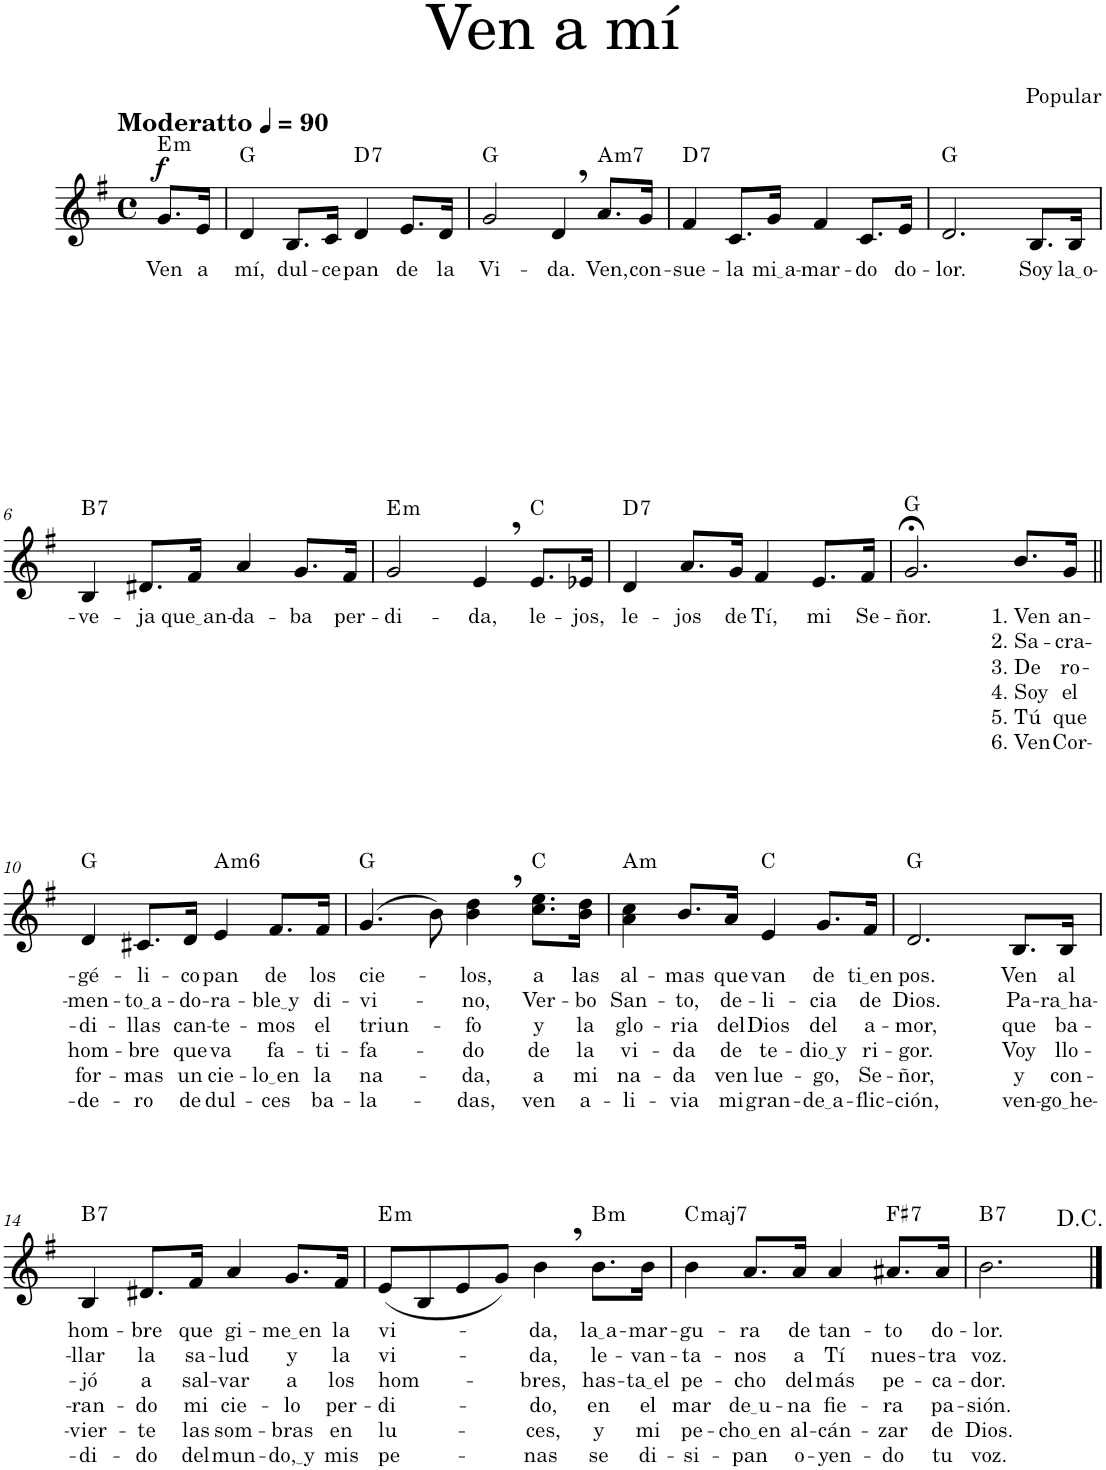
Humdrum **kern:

**kern	**text	**text	**text	**text	**text	**text	**dynam	**harte
*part1	*part1	*part1	*part1	*part1	*part1	*part1	*part1	*part1
*staff1	*staff1	*staff1	*staff1	*staff1	*staff1	*staff1	*staff1	*
*I"Soprano	*	*	*	*	*	*	*	*
*I'S.	*	*	*	*	*	*	*	*
*clefG2	*	*	*	*	*	*	*	*
*k[f#]	*	*	*	*	*	*	*	*
*M4/4	*	*	*	*	*	*	*	*
*met(c)	*	*	*	*	*	*	*	*
*MM90	*	*	*	*	*	*	*	*
=1	=1	=1	=1	=1	=1	=1	=1	=1
!LO:TX:a:B:t=Moderatto	!	!	!	!	!	!	!	!
!	!LO:LY:b	!	!	!	!	!	!LO:DY:a	!LO:H:kt=m
8.g/L	Ven	.	.	.	.	.	f	E:min
!	!LO:LY:b	!	!	!	!	!	!	!
16e/Jk	a	.	.	.	.	.	.	.
=2	=2	=2	=2	=2	=2	=2	=2	=2
!	!LO:LY:b	!	!	!	!	!	!	!
4d/	mí,	.	.	.	.	.	.	G:maj
!	!LO:LY:b	!	!	!	!	!	!	!
8.B/L	dul-	.	.	.	.	.	.	.
!	!LO:LY:b	!	!	!	!	!	!	!
16c/Jk	-ce	.	.	.	.	.	.	.
!	!LO:LY:b	!	!	!	!	!	!	!LO:H:kt=7
4d/	pan	.	.	.	.	.	.	D:7
!	!LO:LY:b	!	!	!	!	!	!	!
8.e/L	de	.	.	.	.	.	.	.
!	!LO:LY:b	!	!	!	!	!	!	!
16d/Jk	la	.	.	.	.	.	.	.
=3	=3	=3	=3	=3	=3	=3	=3	=3
!	!LO:LY:b	!	!	!	!	!	!	!
2g/	Vi-	.	.	.	.	.	.	G:maj
!	!LO:LY:b	!	!	!	!	!	!	!
4d,/	-da.	.	.	.	.	.	.	.
!	!LO:LY:b	!	!	!	!	!	!	!LO:H:kt=m7
8.a/L	Ven,	.	.	.	.	.	.	A:min7
!	!LO:LY:b	!	!	!	!	!	!	!
16g/Jk	con-	.	.	.	.	.	.	.
=4	=4	=4	=4	=4	=4	=4	=4	=4
!	!LO:LY:b	!	!	!	!	!	!	!LO:H:kt=7
4f#/	-sue-	.	.	.	.	.	.	D:7
!	!LO:LY:b	!	!	!	!	!	!	!
8.c/L	-la	.	.	.	.	.	.	.
!	!LO:LY:b	!	!	!	!	!	!	!
16g/Jk	mi a	.	.	.	.	.	.	.
!	!LO:LY:b	!	!	!	!	!	!	!
4f#/	-mar-	.	.	.	.	.	.	.
!	!LO:LY:b	!	!	!	!	!	!	!
8.c/L	-do	.	.	.	.	.	.	.
!	!LO:LY:b	!	!	!	!	!	!	!
16e/Jk	do-	.	.	.	.	.	.	.
=5	=5	=5	=5	=5	=5	=5	=5	=5
!	!LO:LY:b	!	!	!	!	!	!	!
2.d/	-lor.	.	.	.	.	.	.	G:maj
!	!LO:LY:b	!	!	!	!	!	!	!
8.B/L	Soy	.	.	.	.	.	.	.
!	!LO:LY:b	!	!	!	!	!	!	!
16B/Jk	la o	.	.	.	.	.	.	.
!!LO:LB:g=z
=6	=6	=6	=6	=6	=6	=6	=6	=6
!	!LO:LY:b	!	!	!	!	!	!	!LO:H:kt=7
4B/	-ve-	.	.	.	.	.	.	B:7
!	!LO:LY:b	!	!	!	!	!	!	!
8.d#X/L	-ja	.	.	.	.	.	.	.
!	!LO:LY:b	!	!	!	!	!	!	!
16f#/Jk	que an	.	.	.	.	.	.	.
!	!LO:LY:b	!	!	!	!	!	!	!
4a/	-da-	.	.	.	.	.	.	.
!	!LO:LY:b	!	!	!	!	!	!	!
8.g/L	-ba	.	.	.	.	.	.	.
!	!LO:LY:b	!	!	!	!	!	!	!
16f#/Jk	per-	.	.	.	.	.	.	.
=7	=7	=7	=7	=7	=7	=7	=7	=7
!	!LO:LY:b	!	!	!	!	!	!	!LO:H:kt=m
2g/	-di-	.	.	.	.	.	.	E:min
!	!LO:LY:b	!	!	!	!	!	!	!
4e,/	-da,	.	.	.	.	.	.	.
!	!LO:LY:b	!	!	!	!	!	!	!
8.e/L	le-	.	.	.	.	.	.	C:maj
!	!LO:LY:b	!	!	!	!	!	!	!
16e-X/Jk	-jos,	.	.	.	.	.	.	.
=8	=8	=8	=8	=8	=8	=8	=8	=8
!	!LO:LY:b	!	!	!	!	!	!	!LO:H:kt=7
4d/	le-	.	.	.	.	.	.	D:7
!	!LO:LY:b	!	!	!	!	!	!	!
8.a/L	-jos	.	.	.	.	.	.	.
!	!LO:LY:b	!	!	!	!	!	!	!
16g/Jk	de	.	.	.	.	.	.	.
!	!LO:LY:b	!	!	!	!	!	!	!
4f#/	Tí,	.	.	.	.	.	.	.
!	!LO:LY:b	!	!	!	!	!	!	!
8.e/L	mi	.	.	.	.	.	.	.
!	!LO:LY:b	!	!	!	!	!	!	!
16f#/Jk	Se-	.	.	.	.	.	.	.
=9	=9	=9	=9	=9	=9	=9	=9	=9
!	!LO:LY:b	!	!	!	!	!	!	!
2.g;</	-ñor.	.	.	.	.	.	.	G:maj
!	!LO:LY:b	!LO:LY:b	!LO:LY:b	!LO:LY:b	!LO:LY:b	!LO:LY:b	!	!
8.b/L	1. Ven	2. Sa-	3. De	4. Soy	5. Tú	6. Ven	.	.
!	!LO:LY:b	!LO:LY:b	!LO:LY:b	!LO:LY:b	!LO:LY:b	!LO:LY:b	!	!
16g/Jk	an-	-cra-	ro-	el	que	Cor-	.	.
!!LO:LB:g=z
=10||	=10||	=10||	=10||	=10||	=10||	=10||	=10||	=10||
!	!LO:LY:b	!LO:LY:b	!LO:LY:b	!LO:LY:b	!LO:LY:b	!LO:LY:b	!	!
4d/	-gé-	-men-	-di-	hom-	for-	-de-	.	G:maj
!	!LO:LY:b	!LO:LY:b	!LO:LY:b	!LO:LY:b	!LO:LY:b	!LO:LY:b	!	!
8.c#X/L	-li-	to a	-llas	-bre	-mas	-ro	.	.
!	!LO:LY:b	!LO:LY:b	!LO:LY:b	!LO:LY:b	!LO:LY:b	!LO:LY:b	!	!
16d/Jk	-co	-do-	can-	que	un	de	.	.
!	!LO:LY:b	!LO:LY:b	!LO:LY:b	!LO:LY:b	!LO:LY:b	!LO:LY:b	!	!LO:H:kt=m6
4e/	pan	-ra-	-te-	va	cie-	dul-	.	A:min6
!	!LO:LY:b	!LO:LY:b	!LO:LY:b	!LO:LY:b	!LO:LY:b	!LO:LY:b	!	!
8.f#/L	de	ble y	-mos	fa-	lo en	-ces	.	.
!	!LO:LY:b	!LO:LY:b	!LO:LY:b	!LO:LY:b	!LO:LY:b	!LO:LY:b	!	!
16f#/Jk	los	di-	el	-ti-	la	ba-	.	.
=11	=11	=11	=11	=11	=11	=11	=11	=11
!	!LO:LY:b	!LO:LY:b	!LO:LY:b	!LO:LY:b	!LO:LY:b	!LO:LY:b	!	!
(4.g/	cie-	-vi-	triun-	-fa-	na-	-la-	.	G:maj
8b\)	.	.	.	.	.	.	.	.
!	!LO:LY:b	!LO:LY:b	!LO:LY:b	!LO:LY:b	!LO:LY:b	!LO:LY:b	!	!
4b\, 4dd\,	-los,	-no,	-fo	-do	da,	-das,	.	.
!	!LO:LY:b	!LO:LY:b	!LO:LY:b	!LO:LY:b	!LO:LY:b	!LO:LY:b	!	!
8.cc\ 8.ee\L	a	Ver-	y	de	a	ven	.	C:maj
!	!LO:LY:b	!LO:LY:b	!LO:LY:b	!LO:LY:b	!LO:LY:b	!LO:LY:b	!	!
16b\ 16dd\Jk	las	-bo	la	la	mi	a-	.	.
=12	=12	=12	=12	=12	=12	=12	=12	=12
!	!LO:LY:b	!LO:LY:b	!LO:LY:b	!LO:LY:b	!LO:LY:b	!LO:LY:b	!	!LO:H:kt=m
4a\ 4cc\	al-	San-	glo-	vi-	na-	-li-	.	A:min
!	!LO:LY:b	!LO:LY:b	!LO:LY:b	!LO:LY:b	!LO:LY:b	!LO:LY:b	!	!
8.b/L	-mas	-to,	-ria	-da	-da	-via	.	.
!	!LO:LY:b	!LO:LY:b	!LO:LY:b	!LO:LY:b	!LO:LY:b	!LO:LY:b	!	!
16a/Jk	que	de-	del	de	ven	mi	.	.
!	!LO:LY:b	!LO:LY:b	!LO:LY:b	!LO:LY:b	!LO:LY:b	!LO:LY:b	!	!
4e/	van	-li-	Dios	te-	lue-	gran-	.	C:maj
!	!LO:LY:b	!LO:LY:b	!LO:LY:b	!LO:LY:b	!LO:LY:b	!LO:LY:b	!	!
8.g/L	de	-cia	del	dio y	-go,	de a	.	.
!	!LO:LY:b	!LO:LY:b	!LO:LY:b	!LO:LY:b	!LO:LY:b	!LO:LY:b	!	!
16f#/Jk	ti en	de	a-	ri-	Se-	-flic-	.	.
=13	=13	=13	=13	=13	=13	=13	=13	=13
!	!LO:LY:b	!LO:LY:b	!LO:LY:b	!LO:LY:b	!LO:LY:b	!LO:LY:b	!	!
2.d/	pos.	Dios.	-mor,	-gor.	-ñor,	-ción,	.	G:maj
!	!LO:LY:b	!LO:LY:b	!LO:LY:b	!LO:LY:b	!LO:LY:b	!LO:LY:b	!	!
8.B/L	Ven	Pa-	que	Voy	y	ven-	.	.
!	!LO:LY:b	!LO:LY:b	!LO:LY:b	!LO:LY:b	!LO:LY:b	!LO:LY:b	!	!
16B/Jk	al	ra ha	ba-	llo-	con-	go he	.	.
!!LO:LB:g=z
=14	=14	=14	=14	=14	=14	=14	=14	=14
!	!LO:LY:b	!LO:LY:b	!LO:LY:b	!LO:LY:b	!LO:LY:b	!LO:LY:b	!	!LO:H:kt=7
4B/	hom-	-llar	-jó	-ran-	-vier-	-di-	.	B:7
!	!LO:LY:b	!LO:LY:b	!LO:LY:b	!LO:LY:b	!LO:LY:b	!LO:LY:b	!	!
8.d#X/L	-bre	la	a	-do	-te	-do	.	.
!	!LO:LY:b	!LO:LY:b	!LO:LY:b	!LO:LY:b	!LO:LY:b	!LO:LY:b	!	!
16f#/Jk	que	sa-	sal-	mi	las	del	.	.
!	!LO:LY:b	!LO:LY:b	!LO:LY:b	!LO:LY:b	!LO:LY:b	!LO:LY:b	!	!
4a/	gi-	-lud	-var	cie-	som-	mun-	.	.
!	!LO:LY:b	!LO:LY:b	!LO:LY:b	!LO:LY:b	!LO:LY:b	!LO:LY:b	!	!
8.g/L	me en	y	a	-lo	-bras	do, y	.	.
!	!LO:LY:b	!LO:LY:b	!LO:LY:b	!LO:LY:b	!LO:LY:b	!LO:LY:b	!	!
16f#/Jk	la	la	los	per-	en	mis	.	.
=15	=15	=15	=15	=15	=15	=15	=15	=15
!	!LO:LY:b	!LO:LY:b	!LO:LY:b	!LO:LY:b	!LO:LY:b	!LO:LY:b	!	!LO:H:kt=m
(8e/L	vi-	vi-	hom-	-di-	lu-	pe-	.	E:min
8B/	.	.	.	.	.	.	.	.
8e/	.	.	.	.	.	.	.	.
8g/J)	.	.	.	.	.	.	.	.
!	!LO:LY:b	!LO:LY:b	!LO:LY:b	!LO:LY:b	!LO:LY:b	!LO:LY:b	!	!
4b,\	-da,	-da,	-bres,	-do,	-ces,	-nas	.	.
!	!LO:LY:b	!LO:LY:b	!LO:LY:b	!LO:LY:b	!LO:LY:b	!LO:LY:b	!	!LO:H:kt=m
8.b\L	la a	le-	has-	en	y	se	.	B:min
!	!LO:LY:b	!LO:LY:b	!LO:LY:b	!LO:LY:b	!LO:LY:b	!LO:LY:b	!	!
16b\Jk	-mar-	-van-	ta el	el	mi	di-	.	.
=16	=16	=16	=16	=16	=16	=16	=16	=16
!	!LO:LY:b	!LO:LY:b	!LO:LY:b	!LO:LY:b	!LO:LY:b	!LO:LY:b	!	!LO:H:kt=maj7
4b\	-gu-	-ta-	pe-	mar	pe-	-si-	.	C:maj7
!	!LO:LY:b	!LO:LY:b	!LO:LY:b	!LO:LY:b	!LO:LY:b	!LO:LY:b	!	!
8.a/L	-ra	-nos	-cho	de u	cho en	-pan	.	.
!	!LO:LY:b	!LO:LY:b	!LO:LY:b	!LO:LY:b	!LO:LY:b	!LO:LY:b	!	!
16a/Jk	de	a	del	-na	al-	o-	.	.
!	!LO:LY:b	!LO:LY:b	!LO:LY:b	!LO:LY:b	!LO:LY:b	!LO:LY:b	!	!
4a/	tan-	Tí	más	fie-	-cán-	-yen-	.	.
!	!LO:LY:b	!LO:LY:b	!LO:LY:b	!LO:LY:b	!LO:LY:b	!LO:LY:b	!	!LO:H:kt=7
8.a#X/L	-to	nues-	pe-	-ra	-zar	-do	.	F#:7
!	!LO:LY:b	!LO:LY:b	!LO:LY:b	!LO:LY:b	!LO:LY:b	!LO:LY:b	!	!
16a#/Jk	do-	-tra	-ca-	pa-	de	tu	.	.
=17	=17	=17	=17	=17	=17	=17	=17	=17
!	!LO:LY:b	!LO:LY:b	!LO:LY:b	!LO:LY:b	!LO:LY:b	!LO:LY:b	!	!LO:H:kt=7
2.b\	-lor.	voz.	-dor.	-sión.	Dios.	voz.	.	B:7
==	==	==	==	==	==	==	==	==
*-	*-	*-	*-	*-	*-	*-	*-	*-
